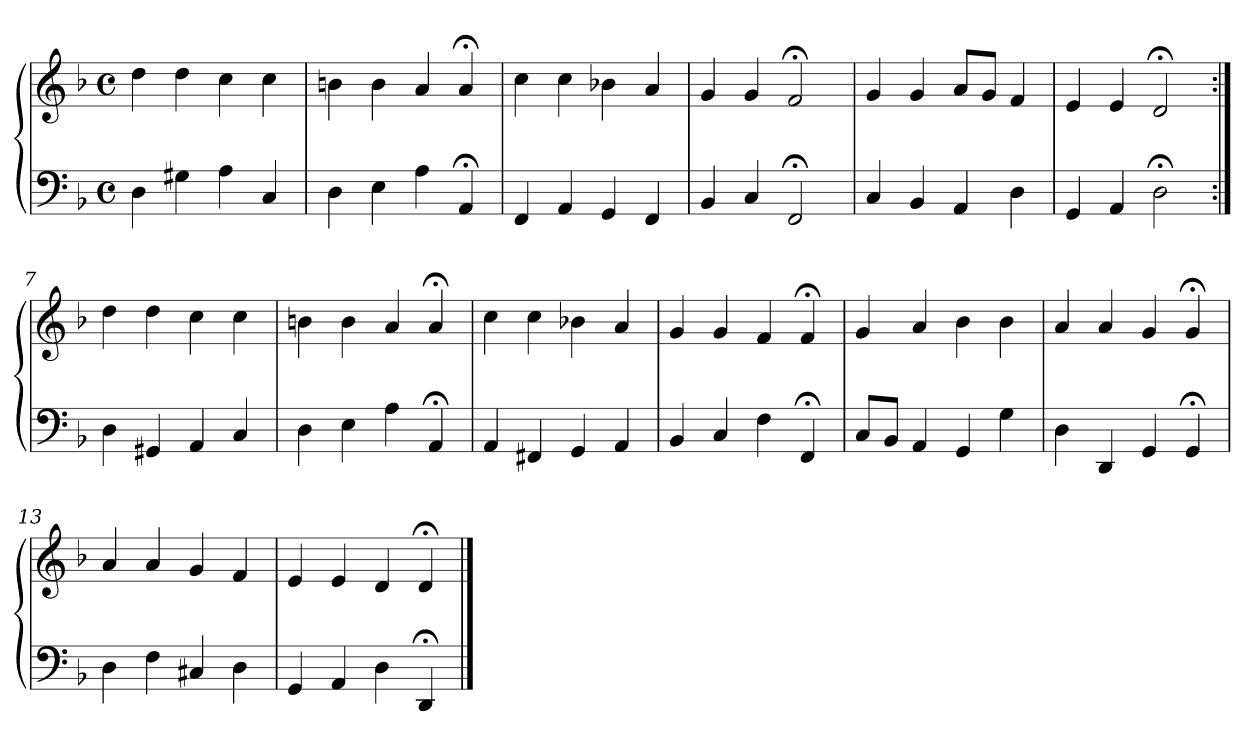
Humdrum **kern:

**kern	**kern
*part1	*part1
*staff2	*staff1
*clefF4	*clefG2
*k[b-]	*k[b-]
*M4/4	*M4/4
*met(c)	*met(c)
=1	=1
4D	4dd
4G#X	4dd
4A	4cc
4C	4cc
=2	=2
4D	4bn
4E	4b
4A	4a
4AA;<	4a;<
=3	=3
4FF	4cc
4AA	4cc
4GG	4b-X
4FF	4a
=4	=4
4BB-	4g
4C	4g
2FF;<	2f;<
=5	=5
4C	4g
4BB-	4g
4AA	8aL
.	8gJ
4D	4f
=6	=6
4GG	4e
4AA	4e
2D;<	2d;<
=7:|!	=7:|!
4D	4dd
4GG#X	4dd
4AA	4cc
4C	4cc
!!LO:LB:g=z
=8	=8
4D	4bn
4E	4b
4A	4a
4AA;<	4a;<
=9	=9
4AA	4cc
4FF#X	4cc
4GG	4b-X
4AA	4a
=10	=10
4BB-	4g
4C	4g
4F	4f
4FF;<	4f;<
=11	=11
8CL	4g
8BB-J	.
4AA	4a
4GG	4b-
4G	4b-
=12	=12
4D	4a
4DD	4a
4GG	4g
4GG;<	4g;<
=13	=13
4D	4a
4F	4a
4C#X	4g
4D	4f
=14	=14
4GG	4e
4AA	4e
4D	4d
4DD;<	4d;<
==	==
*-	*-
